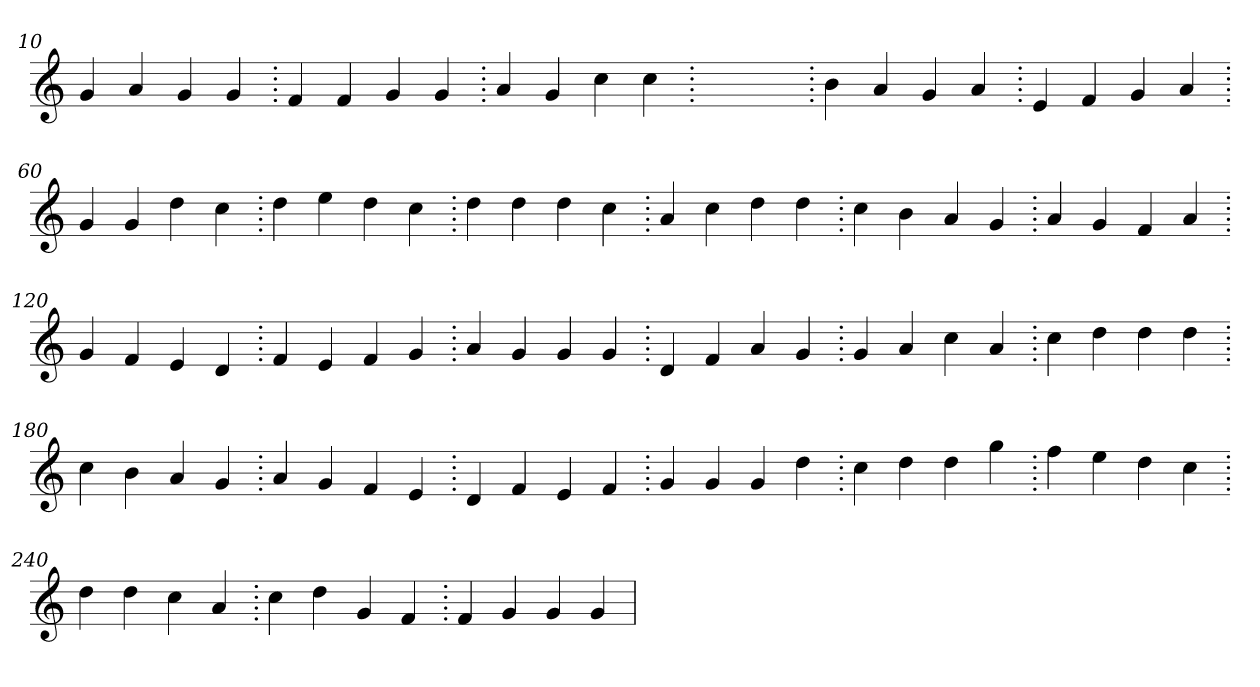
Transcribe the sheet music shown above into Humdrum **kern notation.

**kern
*part1
*staff1
*clefG2
=10.
4g
4a
4g
4g
=20.
4f
4f
4g
4g
=30.
4a
4g
4cc
4cc
=40.
1ryy
=40.
4b
4a
4g
4a
=50.
4e
4f
4g
4a
=60.
4g
4g
4dd
4cc
=70.
4dd
4ee
4dd
4cc
=80.
4dd
4dd
4dd
4cc
=90.
4a
4cc
4dd
4dd
=100.
4cc
4b
4a
4g
=110.
4a
4g
4f
4a
=120.
4g
4f
4e
4d
=130.
4f
4e
4f
4g
=140.
4a
4g
4g
4g
=150.
4d
4f
4a
4g
=160.
4g
4a
4cc
4a
=170.
4cc
4dd
4dd
4dd
=180.
4cc
4b
4a
4g
=190.
4a
4g
4f
4e
=200.
4d
4f
4e
4f
=210.
4g
4g
4g
4dd
=220.
4cc
4dd
4dd
4gg
=230.
4ff
4ee
4dd
4cc
=240.
4dd
4dd
4cc
4a
=250.
4cc
4dd
4g
4f
=260.
4f
4g
4g
4g
=
*-
